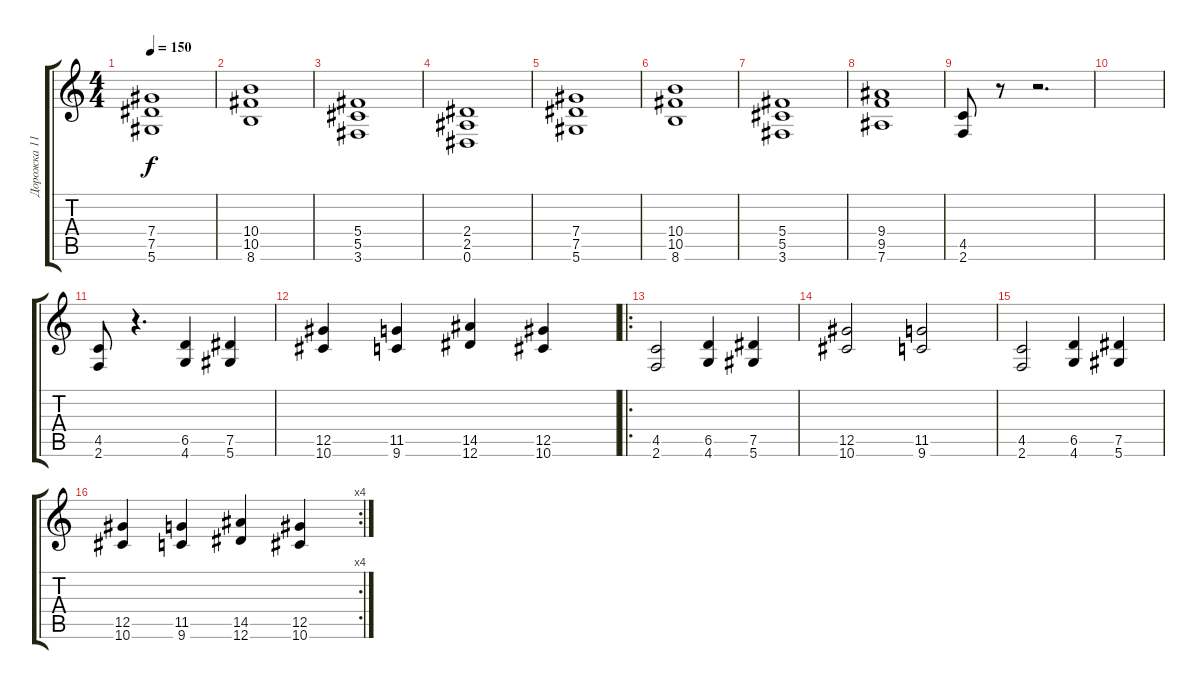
\track ("Дорожка 11" "Дорожка 11") {instrument distortionguitar}
\staff {score tabs}
\tuning (Eb4 Bb3 Gb3 Db3 Ab2 Eb2) {hide}
\ts (4 4)
\tempo 150
\clef g2
\ks c
(7.4 7.5 5.6).1{dy f} |
(10.4 10.5 8.6).1 |
(5.4 5.5 3.6).1 |
(2.4 2.5 0.6).1 |
(7.4 7.5 5.6).1 |
(10.4 10.5 8.6).1 |
(5.4 5.5 3.6).1 |
(9.4 9.5 7.6).1 |
(4.5 2.6).8 r.8 r.2{d} |
|
(4.5 2.6).8 r.4{d} (6.5 4.6).4 (7.5 5.6).4 |
(12.5 10.6).4 (11.5 9.6).4 (14.5 12.6).4 (12.5 10.6).4 |
\ro
(4.5 2.6).2 (6.5 4.6).4 (7.5 5.6).4 |
(12.5 10.6).2 (11.5 9.6).2 |
(4.5 2.6).2 (6.5 4.6).4 (7.5 5.6).4 |
\rc 4
(12.5 10.6).4 (11.5 9.6).4 (14.5 12.6).4 (12.5 10.6).4
